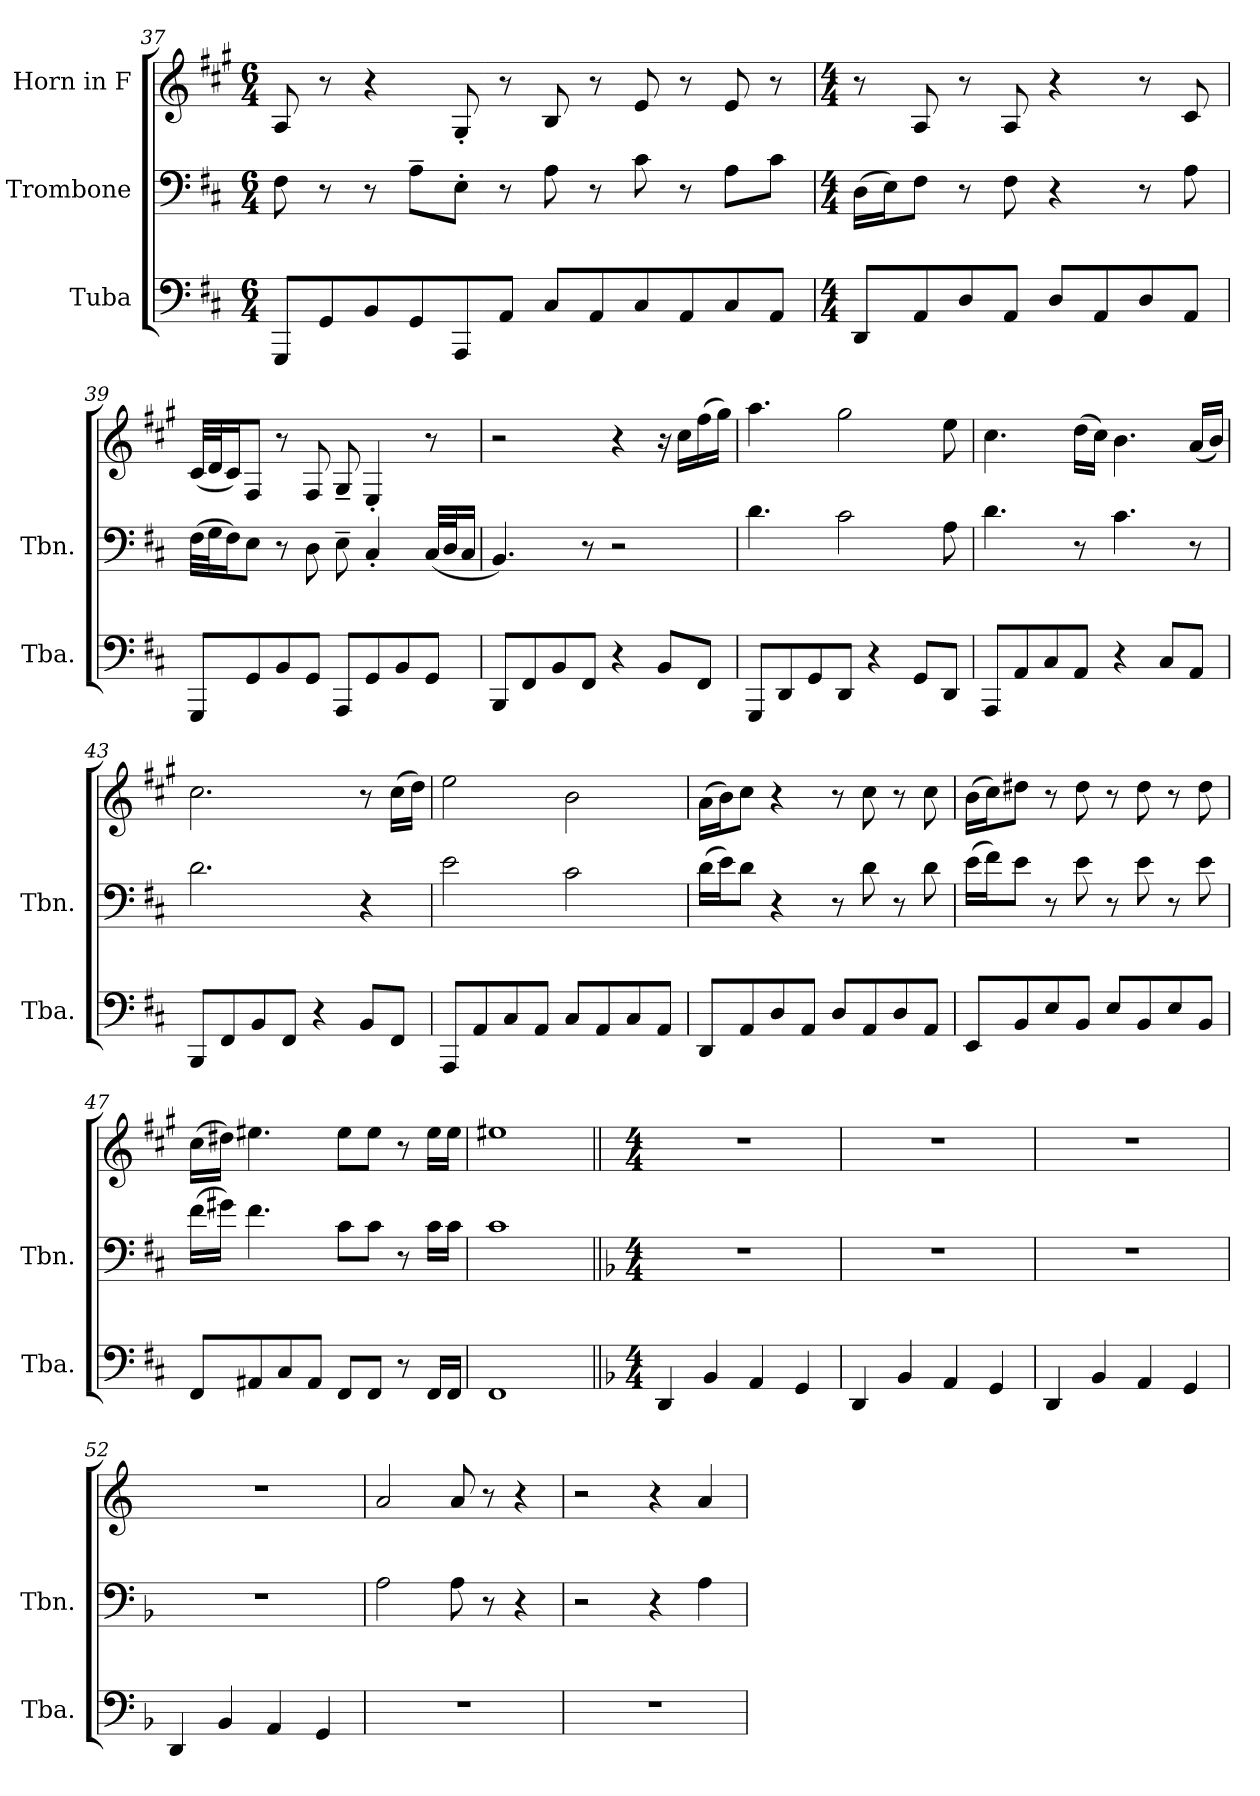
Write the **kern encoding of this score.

**kern	**kern	**kern
*part3	*part2	*part1
*staff3	*staff2	*staff1
*I"Tuba	*I"Trombone	*I"Horn in F
*I'Tba.	*I'Tbn.	*
*clefF4	*clefF4	*clefG2
*	*	*ITrd4c7
*k[f#c#]	*k[f#c#]	*k[f#c#]
*M6/4	*M6/4	*M6/4
=37	=37	=37
8GGG/L	8F#\	8D/
8GG/	8r	8r
8BB/	8r	4r
8GG/	8A~\L	.
8AAA/	8E'\J	8C#'/
8AA/J	8r	8r
8C#/L	8A\	8E/
8AA/	8r	8r
8C#/	8c#\	8A/
8AA/	8r	8r
8C#/	8A\L	8A/
8AA/J	8c#\J	8r
=38	=38	=38
*M4/4	*M4/4	*M4/4
8DD/L	(>16D\LL	8r
.	16E\J)	.
8AA/	8F#\J	8D/
8D/	8r	8r
8AA/J	8F#\	8D/
8D/L	4r	4r
8AA/	.	.
8D/	8r	8r
8AA/J	8A\	8F#/
!!LO:PB:g=z
=39	=39	=39
8GGG/L	(>32F#\LLL	(<32F#/LLL
.	32G\J	32G/J
.	16F#\J)	16F#/J)
8GG/	8E\J	8BB/J
8BB/	8r	8r
8GG/J	8D\	8BB/
8AAA/L	8E~\	8C#~/
8GG/	4C#'/	4AA'/
8BB/	.	.
8GG/J	(<32C#/LLL	8r
.	32D/J	.
.	16C#/JJ	.
=40	=40	=40
8BBB/L	4.BB/)	2r
8FF#/	.	.
8BB/	.	.
8FF#/J	8r	.
4r	2r	4r
8BB/L	.	16r
.	.	16f#\LL
8FF#/J	.	(>16b\
.	.	16cc#\JJ)
=41	=41	=41
8GGG/L	4.d\	4.dd\
8DD/	.	.
8GG/	.	.
8DD/J	2c#\	2cc#\
4r	.	.
8GG/L	.	.
8DD/J	8A\	8a\
=42	=42	=42
8AAA/L	4.d\	4.f#\
8AA/	.	.
8C#/	.	.
8AA/J	8r	(>16g\LL
.	.	16f#\JJ)
4r	4.c#\	4.e\
8C#/L	.	.
8AA/J	8r	(<16d/LL
.	.	16e/JJ)
!!LO:LB:g=z
=43	=43	=43
8BBB/L	2.d\	2.f#\
8FF#/	.	.
8BB/	.	.
8FF#/J	.	.
4r	.	.
8BB/L	4r	8r
8FF#/J	.	(>16f#\LL
.	.	16g\JJ)
=44	=44	=44
8AAA/L	2e\	2a\
8AA/	.	.
8C#/	.	.
8AA/J	.	.
8C#/L	2c#\	2e\
8AA/	.	.
8C#/	.	.
8AA/J	.	.
=45	=45	=45
8DD/L	(>16d\LL	(>16d\LL
.	16e\J)	16e\J)
8AA/	8d\J	8f#\J
8D/	4r	4r
8AA/J	.	.
8D/L	8r	8r
8AA/	8d\	8f#\
8D/	8r	8r
8AA/J	8d\	8f#\
=46	=46	=46
8EE/L	(>16e\LL	(>16e\LL
.	16f#\J)	16f#\J)
8BB/	8e\J	8g#X\J
8E/	8r	8r
8BB/J	8e\	8g#\
8E/L	8r	8r
8BB/	8e\	8g#\
8E/	8r	8r
8BB/J	8e\	8g#\
!!LO:LB:g=z
=47	=47	=47
8FF#/L	(>16f#\LL	(>16f#\LL
.	16g#X\JJ)	16g#X\JJ)
8AA#X/	4.f#\	4.a#X\
8C#/	.	.
8AA#/J	.	.
8FF#/L	8c#\L	8a#\L
8FF#/J	8c#\J	8a#\J
8r	8r	8r
16FF#/LL	16c#\LL	16a#\LL
16FF#/JJ	16c#\JJ	16a#\JJ
=48	=48	=48
1FF#	1c#	1a#X
=49||	=49||	=49||
*k[b-]	*k[b-]	*k[b-]
*M4/4	*M4/4	*M4/4
*	*	*MM175
4DD/	1r	1r
4BB-/	.	.
4AA/	.	.
4GG/	.	.
=50	=50	=50
4DD/	1r	1r
4BB-/	.	.
4AA/	.	.
4GG/	.	.
=51	=51	=51
4DD/	1r	1r
4BB-/	.	.
4AA/	.	.
4GG/	.	.
=52	=52	=52
4DD/	1r	1r
4BB-/	.	.
4AA/	.	.
4GG/	.	.
=53	=53	=53
1r	2A\	2d/
.	8A\	8d/
.	8r	8r
.	4r	4r
!!LO:LB:g=z
=54	=54	=54
1r	2r	2r
.	4r	4r
.	4A\	4d/
=	=	=
*-	*-	*-
